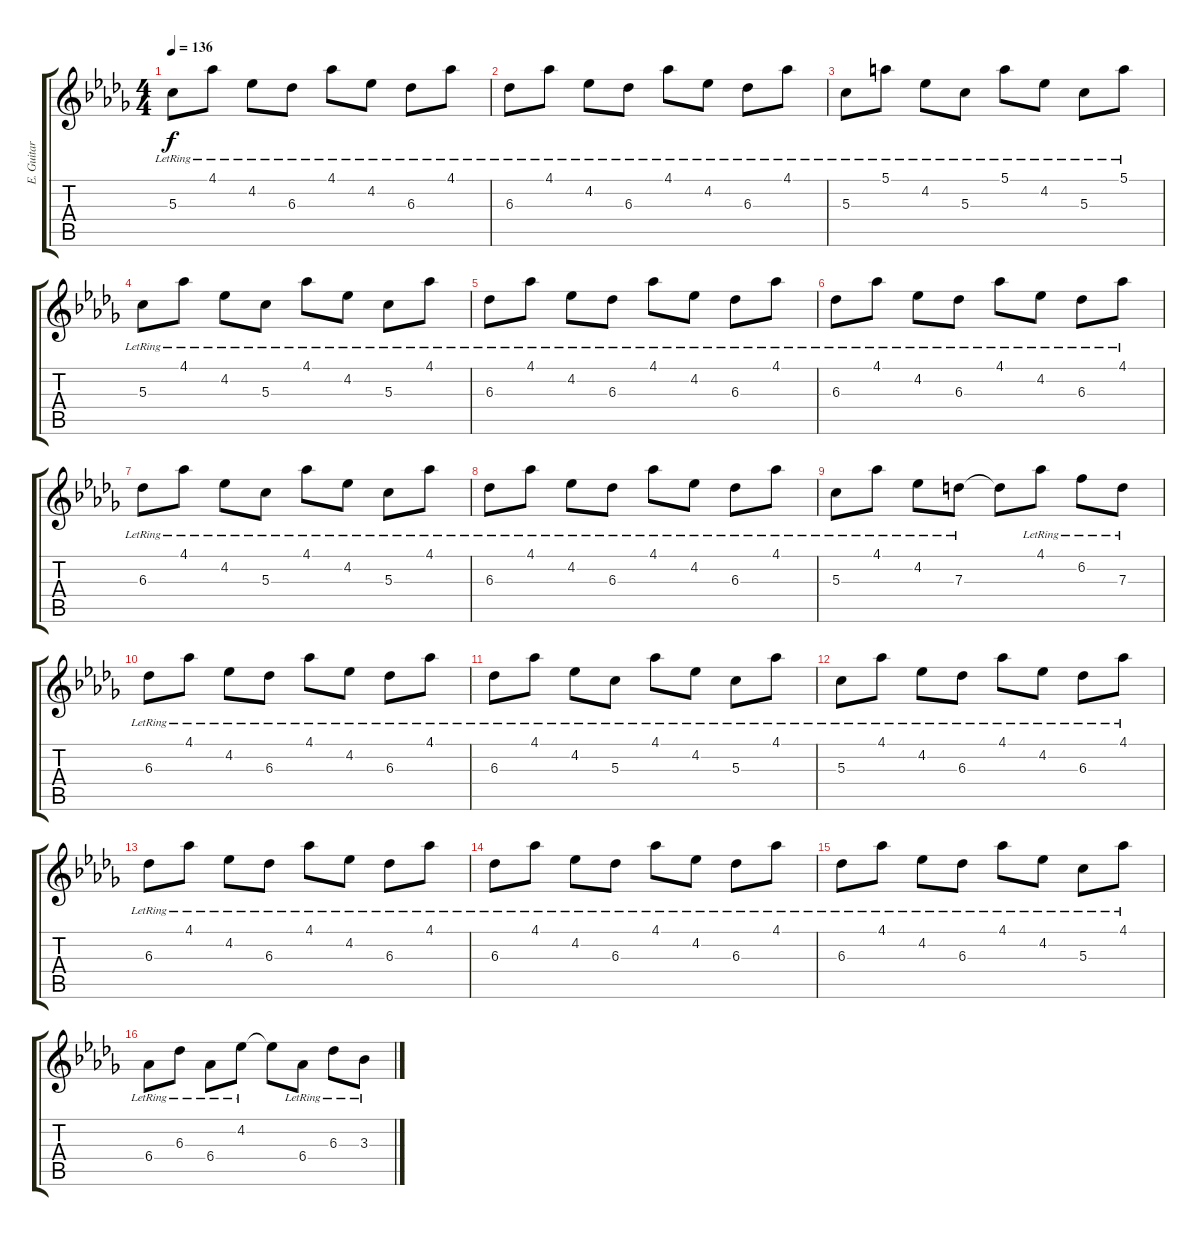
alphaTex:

\track ("E. Guitar II" "E. Guitar ") {instrument electricguitarclean}
\staff {score tabs}
\tuning (E4 B3 G3 D3 A2 E2) {hide}
\ts (4 4)
\tempo 136
\clef g2
\ks db
5.3{lr}.8{dy f} 4.1{lr}.8 4.2{lr}.8 6.3{lr}.8 4.1{lr}.8 4.2{lr}.8 6.3{lr}.8 4.1{lr}.8 |
6.3{lr}.8 4.1{lr}.8 4.2{lr}.8 6.3{lr}.8 4.1{lr}.8 4.2{lr}.8 6.3{lr}.8 4.1{lr}.8 |
5.3{lr}.8 5.1{lr}.8 4.2{lr}.8 5.3{lr}.8 5.1{lr}.8 4.2{lr}.8 5.3{lr}.8 5.1{lr}.8 |
5.3{lr}.8 4.1{lr}.8 4.2{lr}.8 5.3{lr}.8 4.1{lr}.8 4.2{lr}.8 5.3{lr}.8 4.1{lr}.8 |
6.3{lr}.8 4.1{lr}.8 4.2{lr}.8 6.3{lr}.8 4.1{lr}.8 4.2{lr}.8 6.3{lr}.8 4.1{lr}.8 |
6.3{lr}.8 4.1{lr}.8 4.2{lr}.8 6.3{lr}.8 4.1{lr}.8 4.2{lr}.8 6.3{lr}.8 4.1{lr}.8 |
6.3{lr}.8 4.1{lr}.8 4.2{lr}.8 5.3{lr}.8 4.1{lr}.8 4.2{lr}.8 5.3{lr}.8 4.1{lr}.8 |
6.3{lr}.8 4.1{lr}.8 4.2{lr}.8 6.3{lr}.8 4.1{lr}.8 4.2{lr}.8 6.3{lr}.8 4.1{lr}.8 |
5.3{lr}.8 4.1{lr}.8 4.2{lr}.8 7.3{lr}.8 7.3{t}.8 4.1{lr}.8 6.2{lr}.8 7.3{lr}.8 |
6.3{lr}.8 4.1{lr}.8 4.2{lr}.8 6.3{lr}.8 4.1{lr}.8 4.2{lr}.8 6.3{lr}.8 4.1{lr}.8 |
6.3{lr}.8 4.1{lr}.8 4.2{lr}.8 5.3{lr}.8 4.1{lr}.8 4.2{lr}.8 5.3{lr}.8 4.1{lr}.8 |
5.3{lr}.8 4.1{lr}.8 4.2{lr}.8 6.3{lr}.8 4.1{lr}.8 4.2{lr}.8 6.3{lr}.8 4.1{lr}.8 |
6.3{lr}.8 4.1{lr}.8 4.2{lr}.8 6.3{lr}.8 4.1{lr}.8 4.2{lr}.8 6.3{lr}.8 4.1{lr}.8 |
6.3{lr}.8 4.1{lr}.8 4.2{lr}.8 6.3{lr}.8 4.1{lr}.8 4.2{lr}.8 6.3{lr}.8 4.1{lr}.8 |
6.3{lr}.8 4.1{lr}.8 4.2{lr}.8 6.3{lr}.8 4.1{lr}.8 4.2{lr}.8 5.3{lr}.8 4.1{lr}.8 |
6.4{lr}.8 6.3{lr}.8 6.4{lr}.8 4.2{lr}.8 4.2{t}.8 6.4{lr}.8 6.3{lr}.8 3.3{lr}.8
